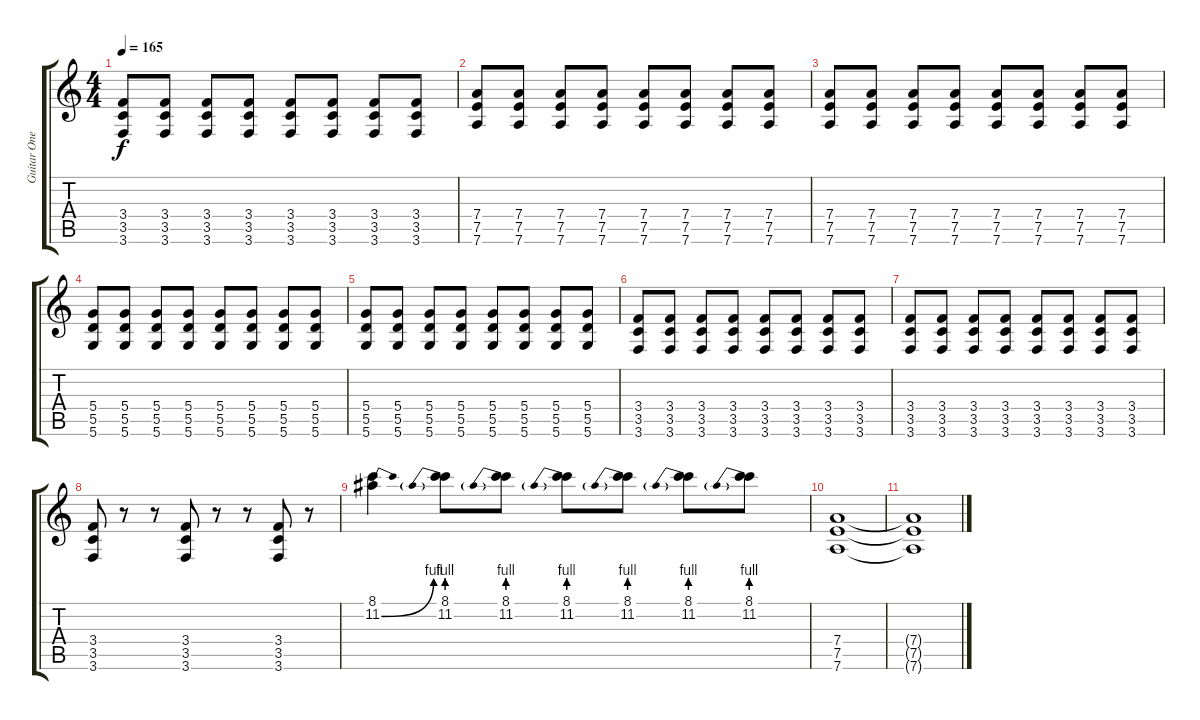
\track ("Guitar One" "Guitar One") {instrument distortionguitar}
\staff {score tabs}
\tuning (E4 B3 G3 D3 A2 D2) {hide}
\ts (4 4)
\tempo 165
\clef g2
\ks c
(3.4 3.5 3.6).8{dy f} (3.4 3.5 3.6).8 (3.4 3.5 3.6).8 (3.4 3.5 3.6).8 (3.4 3.5 3.6).8 (3.4 3.5 3.6).8 (3.4 3.5 3.6).8 (3.4 3.5 3.6).8 |
(7.4 7.5 7.6).8 (7.4 7.5 7.6).8 (7.4 7.5 7.6).8 (7.4 7.5 7.6).8 (7.4 7.5 7.6).8 (7.4 7.5 7.6).8 (7.4 7.5 7.6).8 (7.4 7.5 7.6).8 |
(7.4 7.5 7.6).8 (7.4 7.5 7.6).8 (7.4 7.5 7.6).8 (7.4 7.5 7.6).8 (7.4 7.5 7.6).8 (7.4 7.5 7.6).8 (7.4 7.5 7.6).8 (7.4 7.5 7.6).8 |
(5.4 5.5 5.6).8 (5.4 5.5 5.6).8 (5.4 5.5 5.6).8 (5.4 5.5 5.6).8 (5.4 5.5 5.6).8 (5.4 5.5 5.6).8 (5.4 5.5 5.6).8 (5.4 5.5 5.6).8 |
(5.4 5.5 5.6).8 (5.4 5.5 5.6).8 (5.4 5.5 5.6).8 (5.4 5.5 5.6).8 (5.4 5.5 5.6).8 (5.4 5.5 5.6).8 (5.4 5.5 5.6).8 (5.4 5.5 5.6).8 |
(3.4 3.5 3.6).8 (3.4 3.5 3.6).8 (3.4 3.5 3.6).8 (3.4 3.5 3.6).8 (3.4 3.5 3.6).8 (3.4 3.5 3.6).8 (3.4 3.5 3.6).8 (3.4 3.5 3.6).8 |
(3.4 3.5 3.6).8 (3.4 3.5 3.6).8 (3.4 3.5 3.6).8 (3.4 3.5 3.6).8 (3.4 3.5 3.6).8 (3.4 3.5 3.6).8 (3.4 3.5 3.6).8 (3.4 3.5 3.6).8 |
(3.4 3.5 3.6).8 r.8 r.8 (3.4 3.5 3.6).8 r.8 r.8 (3.4 3.5 3.6).8 r.8 |
(8.1 11.2{be (bend 0 0 60 4)}).4 (8.1 11.2{be (prebend 0 4 60 4)}).8 (8.1 11.2{be (prebend 0 4 60 4)}).8 (8.1 11.2{be (prebend 0 4 60 4)}).8 (8.1 11.2{be (prebend 0 4 60 4)}).8 (8.1 11.2{be (prebend 0 4 60 4)}).8 (8.1 11.2{be (prebend 0 4 60 4)}).8 |
(7.4 7.5 7.6).1 |
(7.4{t} 7.5{t} 7.6{t}).1
